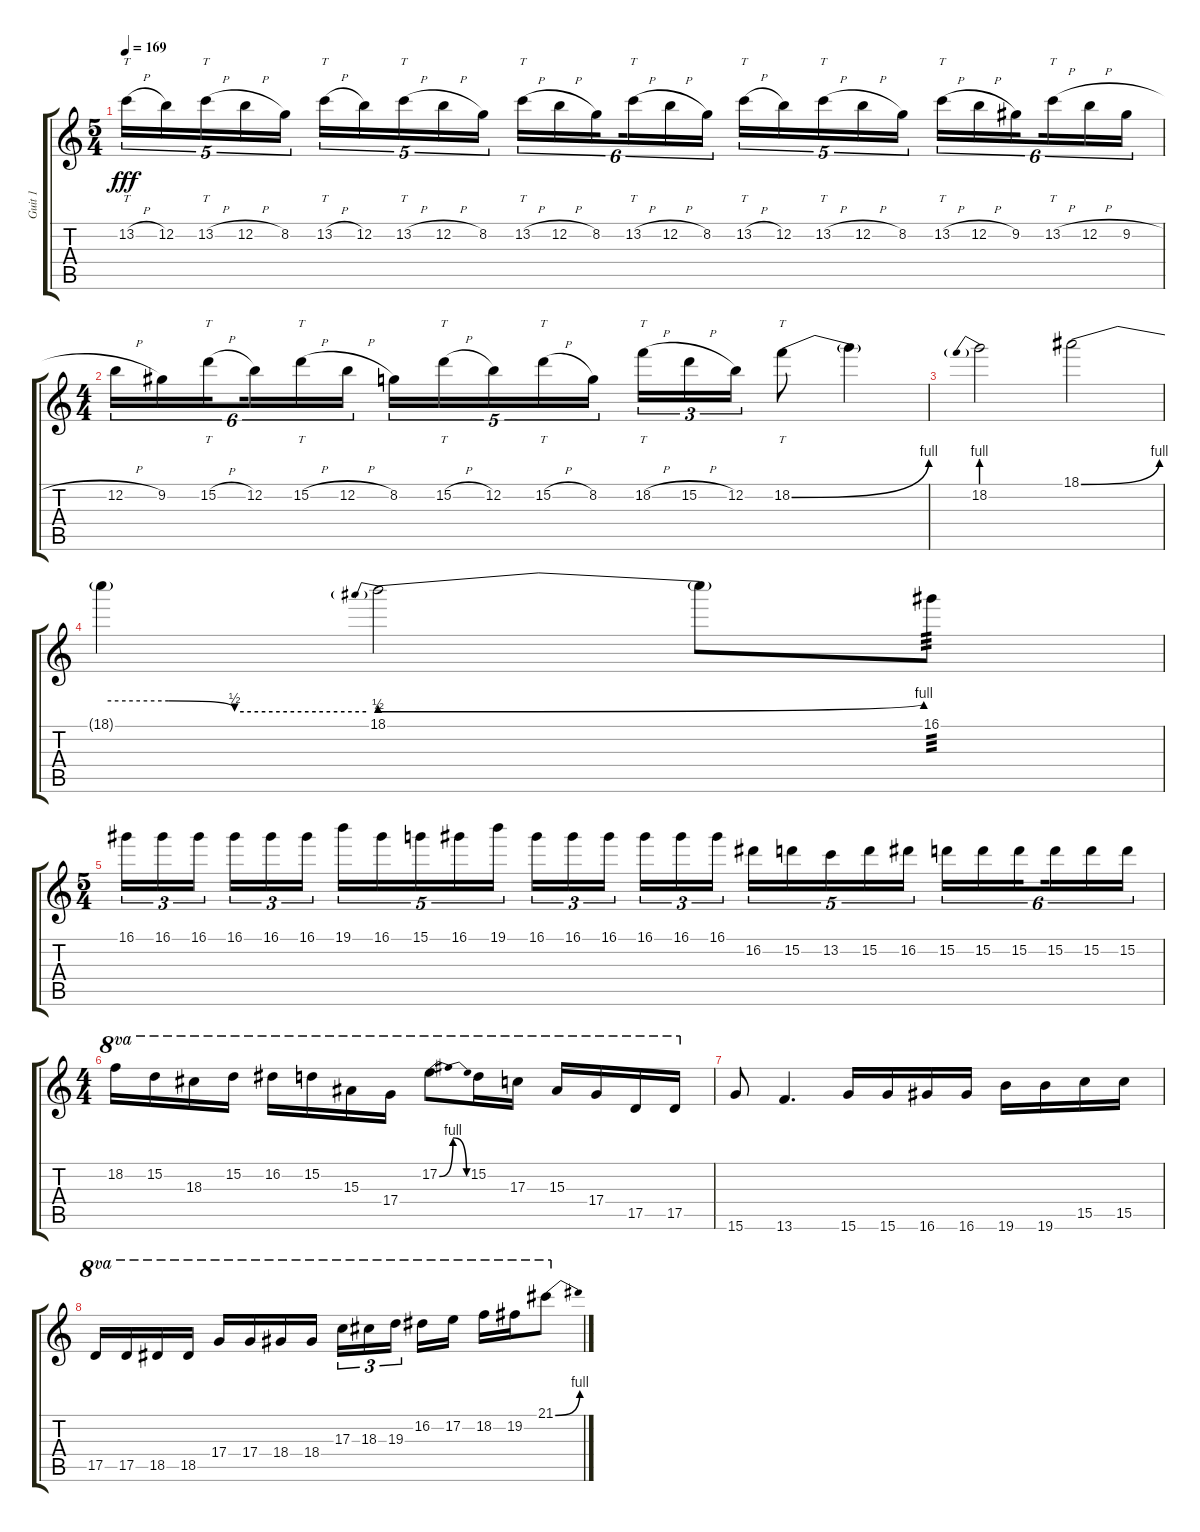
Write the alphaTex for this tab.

\track ("Guit 1" "Guit 1") {instrument distortionguitar}
\staff {score tabs}
\tuning (E4 B3 G3 D3 A2 E2) {hide}
\ts (5 4)
\tempo 169
\clef g2
\ks c
13.2{h}.16{tt tu (5 4) dy fff} 12.2.16{tu (5 4)} 13.2{h}.16{tt tu (5 4)} 12.2{h}.16{tu (5 4)} 8.2.16{tu (5 4)} 13.2{h}.16{tt tu (5 4)} 12.2.16{tu (5 4)} 13.2{h}.16{tt tu (5 4)} 12.2{h}.16{tu (5 4)} 8.2.16{tu (5 4)} 13.2{h}.16{tt tu (6 4)} 12.2{h}.16{tu (6 4)} 8.2.16{tu (6 4) beam splitsecondary} 13.2{h}.16{tt tu (6 4)} 12.2{h}.16{tu (6 4)} 8.2.16{tu (6 4)} 13.2{h}.16{tt tu (5 4)} 12.2.16{tu (5 4)} 13.2{h}.16{tt tu (5 4)} 12.2{h}.16{tu (5 4)} 8.2.16{tu (5 4)} 13.2{h}.16{tt tu (6 4)} 12.2{h}.16{tu (6 4)} 9.2.16{tu (6 4) beam splitsecondary} 13.2{h}.16{tt tu (6 4)} 12.2{h}.16{tu (6 4)} 9.2{h}.16{tu (6 4)} |
\ts (4 4)
12.2{h}.16{tu (6 4)} 9.2.16{tu (6 4)} 15.2{h}.16{tt tu (6 4) beam splitsecondary} 12.2.16{tu (6 4)} 15.2{h}.16{tt tu (6 4)} 12.2{h}.16{tu (6 4)} 8.2.16{tu (5 4)} 15.2{h}.16{tt tu (5 4)} 12.2.16{tu (5 4)} 15.2{h}.16{tt tu (5 4)} 8.2.16{tu (5 4)} 18.2{h}.16{tt tu (3 2)} 15.2{h}.16{tu (3 2)} 12.2.16{tu (3 2)} 18.2{be (bend 0 0 60 4)}.8{tt} 18.2{t}.4 |
18.2{be (prebend 0 4 60 4)}.2 18.1{be (bend 0 0 60 4)}.2 |
18.1{be (custom 0 4 15 4 30 2 60 2) t}.4 18.1{be (prebendbend 0 2 60 4)}.2 18.1{t}.8 16.1.8{tp 3} |
\ts (5 4)
16.1.16{tu (3 2)} 16.1.16{tu (3 2)} 16.1.16{tu (3 2) beam splitsecondary} 16.1.16{tu (3 2)} 16.1.16{tu (3 2)} 16.1.16{tu (3 2)} 19.1.16{tu (5 4)} 16.1.16{tu (5 4)} 15.1.16{tu (5 4)} 16.1.16{tu (5 4)} 19.1.16{tu (5 4)} 16.1.16{tu (3 2)} 16.1.16{tu (3 2)} 16.1.16{tu (3 2) beam splitsecondary} 16.1.16{tu (3 2)} 16.1.16{tu (3 2)} 16.1.16{tu (3 2)} 16.2.16{tu (5 4)} 15.2.16{tu (5 4)} 13.2.16{tu (5 4)} 15.2.16{tu (5 4)} 16.2.16{tu (5 4)} 15.2.16{tu (6 4)} 15.2.16{tu (6 4)} 15.2.16{tu (6 4) beam splitsecondary} 15.2.16{tu (6 4)} 15.2.16{tu (6 4)} 15.2.16{tu (6 4)} |
\ts (4 4)
18.2.16{ot 8va} 15.2.16{ot 8va} 18.3.16{ot 8va} 15.2.16{ot 8va} 16.2.16{ot 8va} 15.2.16{ot 8va} 15.3.16{ot 8va} 17.4.16{ot 8va} 17.2{be (bendrelease 0 0 30 4 30 4 60 0)}.8{ot 8va} 15.2.16{ot 8va} 17.3.16{ot 8va} 15.3.16{ot 8va} 17.4.16{ot 8va} 17.5.16{ot 8va} 17.5.16{ot 8va} |
15.6.8 13.6.4{d} 15.6.16 15.6.16 16.6.16 16.6.16 19.6.16 19.6.16 15.5.16 15.5.16 |
17.5.16{ot 8va} 17.5.16{ot 8va} 18.5.16{ot 8va} 18.5.16{ot 8va} 17.4.16{ot 8va} 17.4.16{ot 8va} 18.4.16{ot 8va} 18.4.16{ot 8va} 17.3.16{tu (3 2) ot 8va} 18.3.16{tu (3 2) ot 8va} 19.3.16{tu (3 2) ot 8va beam splitsecondary} 16.2.16{ot 8va} 17.2.16{ot 8va} 18.2.16{ot 8va} 19.2.16{ot 8va} 21.1{be (bend 0 0 60 4)}.8{ot 8va}
